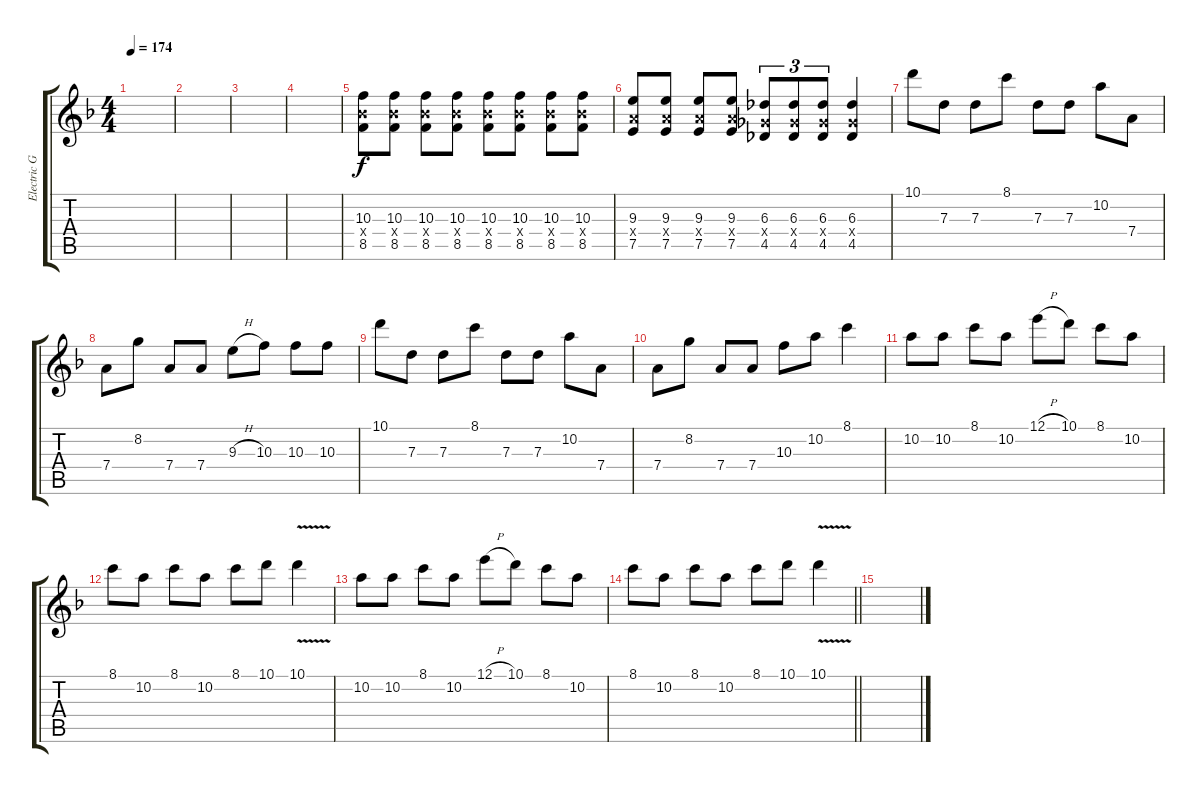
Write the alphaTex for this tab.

\track ("Electric Guitar 4" "Electric G") {instrument distortionguitar}
\staff {score tabs}
\tuning (E4 B3 G3 D3 A2 D2) {hide}
\ts (4 4)
\tempo 174
\clef g2
\ks dminor
|
|
|
|
(10.3 8.4{x} 8.5).8{volume 9} (10.3 8.4{x} 8.5).8 (10.3 8.4{x} 8.5).8 (10.3 8.4{x} 8.5).8 (10.3 8.4{x} 8.5).8 (10.3 8.4{x} 8.5).8 (10.3 8.4{x} 8.5).8 (10.3 8.4{x} 8.5).8 |
(9.3 7.4{x} 7.5).8 (9.3 7.4{x} 7.5).8 (9.3 7.4{x} 7.5).8 (9.3 7.4{x} 7.5).8 (6.3 4.4{x} 4.5).8{tu (3 2)} (6.3 4.4{x} 4.5).8{tu (3 2)} (6.3 4.4{x} 4.5).8{tu (3 2)} (6.3 4.4{x} 4.5).4 |
10.1.8 7.3.8 7.3.8 8.1.8 7.3.8 7.3.8 10.2.8 7.4.8 |
7.4.8 8.2.8 7.4.8 7.4.8 9.3{h}.8 10.3.8 10.3.8 10.3.8 |
10.1.8 7.3.8 7.3.8 8.1.8 7.3.8 7.3.8 10.2.8 7.4.8 |
7.4.8 8.2.8 7.4.8 7.4.8 10.3.8 10.2.8 8.1.4 |
10.2.8 10.2.8 8.1.8 10.2.8 12.1{h}.8 10.1.8 8.1.8 10.2.8 |
8.1.8 10.2.8 8.1.8 10.2.8 8.1.8 10.1.8 10.1{v}.4 |
10.2.8 10.2.8 8.1.8 10.2.8 12.1{h}.8 10.1.8 8.1.8 10.2.8 |
\barLineRight lightlight
8.1.8 10.2.8 8.1.8 10.2.8 8.1.8 10.1.8 10.1{v}.4 |
\section ("" "")
